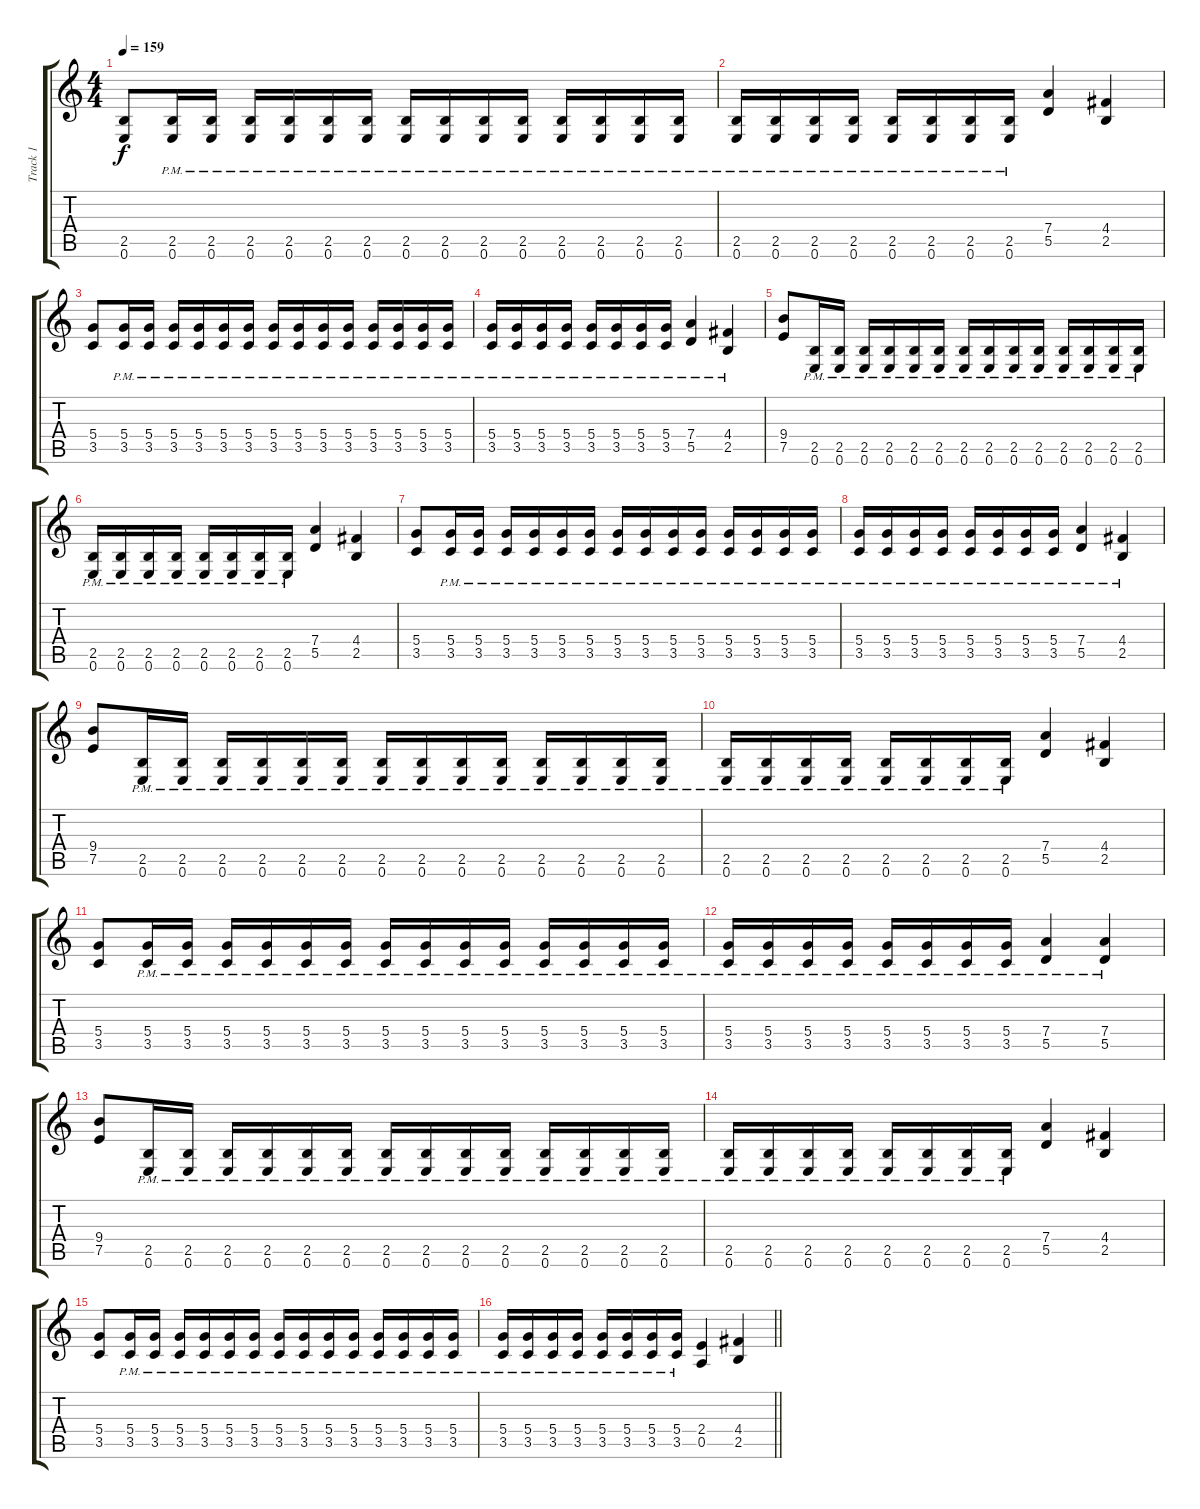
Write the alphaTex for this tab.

\track ("Track 1" "Track 1") {instrument distortionguitar}
\staff {score tabs}
\tuning (E4 B3 G3 D3 A2 E2) {hide}
\ts (4 4)
\tempo 159
\clef g2
\ks c
(2.5 0.6).8{dy f} (2.5{pm} 0.6{pm}).16 (2.5{pm} 0.6{pm}).16 (2.5{pm} 0.6{pm}).16 (2.5{pm} 0.6{pm}).16 (2.5{pm} 0.6{pm}).16 (2.5{pm} 0.6{pm}).16 (2.5{pm} 0.6{pm}).16 (2.5{pm} 0.6{pm}).16 (2.5{pm} 0.6{pm}).16 (2.5{pm} 0.6{pm}).16 (2.5{pm} 0.6{pm}).16 (2.5{pm} 0.6{pm}).16 (2.5{pm} 0.6{pm}).16 (2.5{pm} 0.6{pm}).16 |
(2.5{pm} 0.6{pm}).16 (2.5{pm} 0.6).16 (2.5{pm} 0.6).16 (2.5{pm} 0.6).16 (2.5{pm} 0.6{pm}).16 (2.5{pm} 0.6{pm}).16 (2.5{pm} 0.6{pm}).16 (2.5{pm} 0.6{pm}).16 (7.4 5.5).4 (4.4 2.5).4 |
(5.4 3.5).8 (5.4{pm} 3.5{pm}).16 (5.4{pm} 3.5{pm}).16 (5.4{pm} 3.5{pm}).16 (5.4{pm} 3.5{pm}).16 (5.4{pm} 3.5{pm}).16 (5.4{pm} 3.5{pm}).16 (5.4{pm} 3.5{pm}).16 (5.4{pm} 3.5{pm}).16 (5.4{pm} 3.5{pm}).16 (5.4{pm} 3.5{pm}).16 (5.4{pm} 3.5{pm}).16 (5.4{pm} 3.5{pm}).16 (5.4{pm} 3.5{pm}).16 (5.4{pm} 3.5{pm}).16 |
(5.4{pm} 3.5).16 (5.4 3.5{pm}).16 (5.4 3.5{pm}).16 (5.4 3.5{pm}).16 (5.4 3.5{pm}).16 (5.4 3.5{pm}).16 (5.4 3.5{pm}).16 (5.4 3.5{pm}).16 (7.4 5.5{pm}).4 (4.4 2.5{pm}).4 |
(9.4 7.5).8 (2.5{pm} 0.6{pm}).16 (2.5{pm} 0.6{pm}).16 (2.5{pm} 0.6{pm}).16 (2.5{pm} 0.6{pm}).16 (2.5{pm} 0.6{pm}).16 (2.5{pm} 0.6{pm}).16 (2.5{pm} 0.6{pm}).16 (2.5{pm} 0.6{pm}).16 (2.5{pm} 0.6{pm}).16 (2.5{pm} 0.6{pm}).16 (2.5{pm} 0.6{pm}).16 (2.5{pm} 0.6{pm}).16 (2.5{pm} 0.6{pm}).16 (2.5{pm} 0.6{pm}).16 |
(2.5{pm} 0.6{pm}).16 (2.5{pm} 0.6{pm}).16 (2.5{pm} 0.6{pm}).16 (2.5{pm} 0.6{pm}).16 (2.5{pm} 0.6{pm}).16 (2.5{pm} 0.6{pm}).16 (2.5{pm} 0.6{pm}).16 (2.5{pm} 0.6{pm}).16 (7.4 5.5).4 (4.4 2.5).4 |
(5.4 3.5).8 (5.4{pm} 3.5{pm}).16 (5.4{pm} 3.5{pm}).16 (5.4{pm} 3.5{pm}).16 (5.4{pm} 3.5{pm}).16 (5.4{pm} 3.5{pm}).16 (5.4{pm} 3.5{pm}).16 (5.4{pm} 3.5{pm}).16 (5.4{pm} 3.5{pm}).16 (5.4{pm} 3.5{pm}).16 (5.4{pm} 3.5{pm}).16 (5.4{pm} 3.5{pm}).16 (5.4{pm} 3.5{pm}).16 (5.4{pm} 3.5{pm}).16 (5.4{pm} 3.5{pm}).16 |
(5.4{pm} 3.5).16 (5.4 3.5{pm}).16 (5.4 3.5{pm}).16 (5.4 3.5{pm}).16 (5.4 3.5{pm}).16 (5.4 3.5{pm}).16 (5.4 3.5{pm}).16 (5.4 3.5{pm}).16 (7.4 5.5{pm}).4 (4.4 2.5{pm}).4 |
(9.4 7.5).8 (2.5{pm} 0.6{pm}).16 (2.5{pm} 0.6{pm}).16 (2.5{pm} 0.6{pm}).16 (2.5{pm} 0.6{pm}).16 (2.5{pm} 0.6{pm}).16 (2.5{pm} 0.6{pm}).16 (2.5{pm} 0.6{pm}).16 (2.5{pm} 0.6{pm}).16 (2.5{pm} 0.6{pm}).16 (2.5{pm} 0.6{pm}).16 (2.5{pm} 0.6{pm}).16 (2.5{pm} 0.6{pm}).16 (2.5{pm} 0.6{pm}).16 (2.5{pm} 0.6{pm}).16 |
(2.5{pm} 0.6{pm}).16 (2.5{pm} 0.6{pm}).16 (2.5{pm} 0.6{pm}).16 (2.5{pm} 0.6{pm}).16 (2.5{pm} 0.6{pm}).16 (2.5{pm} 0.6{pm}).16 (2.5{pm} 0.6{pm}).16 (2.5{pm} 0.6{pm}).16 (7.4 5.5).4 (4.4 2.5).4 |
(5.4 3.5).8 (5.4{pm} 3.5{pm}).16 (5.4{pm} 3.5{pm}).16 (5.4{pm} 3.5{pm}).16 (5.4{pm} 3.5{pm}).16 (5.4{pm} 3.5{pm}).16 (5.4{pm} 3.5{pm}).16 (5.4{pm} 3.5{pm}).16 (5.4{pm} 3.5{pm}).16 (5.4{pm} 3.5{pm}).16 (5.4{pm} 3.5{pm}).16 (5.4{pm} 3.5{pm}).16 (5.4{pm} 3.5{pm}).16 (5.4{pm} 3.5{pm}).16 (5.4{pm} 3.5{pm}).16 |
(5.4{pm} 3.5).16 (5.4 3.5{pm}).16 (5.4 3.5{pm}).16 (5.4 3.5{pm}).16 (5.4 3.5{pm}).16 (5.4 3.5{pm}).16 (5.4 3.5{pm}).16 (5.4 3.5{pm}).16 (7.4 5.5{pm}).4 (7.4 5.5{pm}).4 |
(9.4 7.5).8 (2.5{pm} 0.6{pm}).16 (2.5{pm} 0.6{pm}).16 (2.5{pm} 0.6{pm}).16 (2.5{pm} 0.6{pm}).16 (2.5{pm} 0.6{pm}).16 (2.5{pm} 0.6{pm}).16 (2.5{pm} 0.6{pm}).16 (2.5{pm} 0.6{pm}).16 (2.5{pm} 0.6{pm}).16 (2.5{pm} 0.6{pm}).16 (2.5{pm} 0.6{pm}).16 (2.5{pm} 0.6{pm}).16 (2.5{pm} 0.6{pm}).16 (2.5{pm} 0.6{pm}).16 |
(2.5{pm} 0.6{pm}).16 (2.5{pm} 0.6{pm}).16 (2.5{pm} 0.6{pm}).16 (2.5{pm} 0.6{pm}).16 (2.5{pm} 0.6{pm}).16 (2.5{pm} 0.6{pm}).16 (2.5{pm} 0.6{pm}).16 (2.5{pm} 0.6{pm}).16 (7.4 5.5).4 (4.4 2.5).4 |
(5.4 3.5).8 (5.4{pm} 3.5{pm}).16 (5.4{pm} 3.5{pm}).16 (5.4{pm} 3.5{pm}).16 (5.4{pm} 3.5{pm}).16 (5.4{pm} 3.5{pm}).16 (5.4{pm} 3.5{pm}).16 (5.4{pm} 3.5{pm}).16 (5.4{pm} 3.5{pm}).16 (5.4{pm} 3.5{pm}).16 (5.4{pm} 3.5{pm}).16 (5.4{pm} 3.5{pm}).16 (5.4{pm} 3.5{pm}).16 (5.4{pm} 3.5{pm}).16 (5.4{pm} 3.5{pm}).16 |
\barLineRight lightlight
(5.4{pm} 3.5).16 (5.4 3.5{pm}).16 (5.4 3.5{pm}).16 (5.4 3.5{pm}).16 (5.4 3.5{pm}).16 (5.4 3.5{pm}).16 (5.4 3.5{pm}).16 (5.4 3.5{pm}).16 (2.4 0.5).4 (4.4 2.5).4
